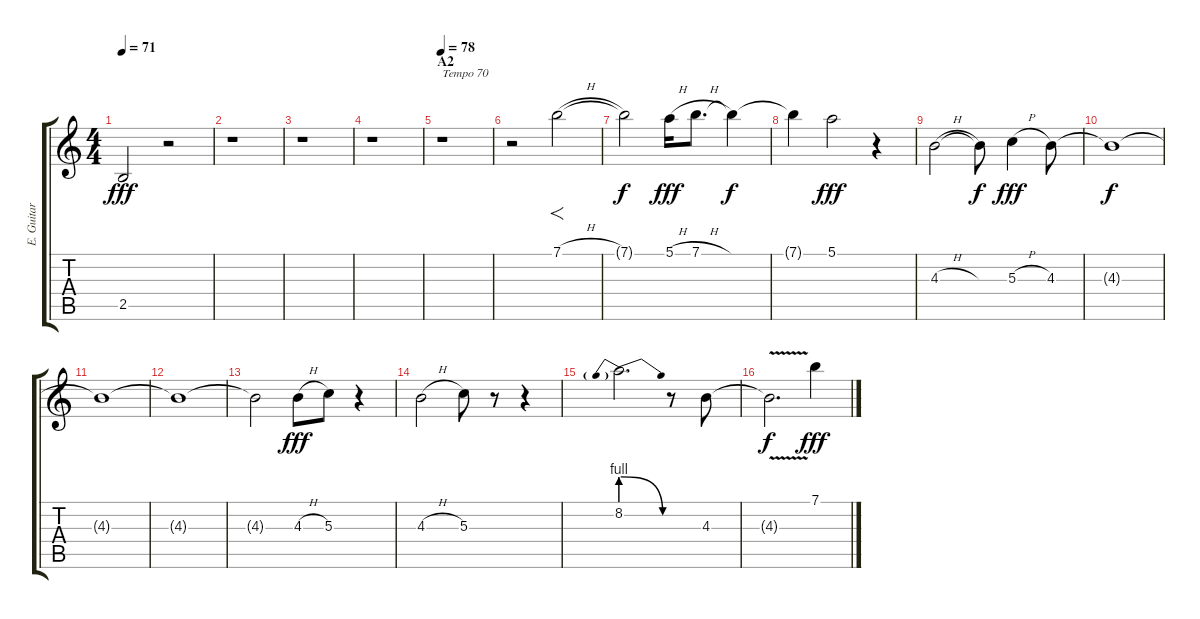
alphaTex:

\track ("E. Guitar 3 (Right)" "E. Guitar ") {instrument distortionguitar}
\staff {score tabs}
\tuning (E4 B3 G3 D3 A2 E2) {hide}
\ts (4 4)
\tempo 71
\clef g2
\ks c
2.5.2{dy fff} r.2 |
r.1 |
r.1 |
r.1 |
\section ("" "A2")
\tempo 78
r.1{txt "Tempo 70"} |
r.2 7.1{h}.2{f} |
7.1{t}.2{dy f} 5.1{h}.16{dy fff} 7.1{h}.8{d} 7.1{t}.4{dy f} |
7.1{t}.4 5.1.2{dy fff} r.4 |
4.3{h}.2 4.3{t}.8{dy f} 5.3{h}.4{dy fff} 4.3.8 |
4.3{t}.1{dy f} |
4.3{t}.1 |
4.3{t}.1 |
4.3{t}.2 4.3{h}.8{dy fff} 5.3.8 r.4 |
4.3{h}.2 5.3.8 r.8 r.4 |
8.2{be (prebendrelease 0 4 60 0)}.2{d} r.8 4.3.8 |
4.3{v t}.2{d dy f} 7.1.4{dy fff}
